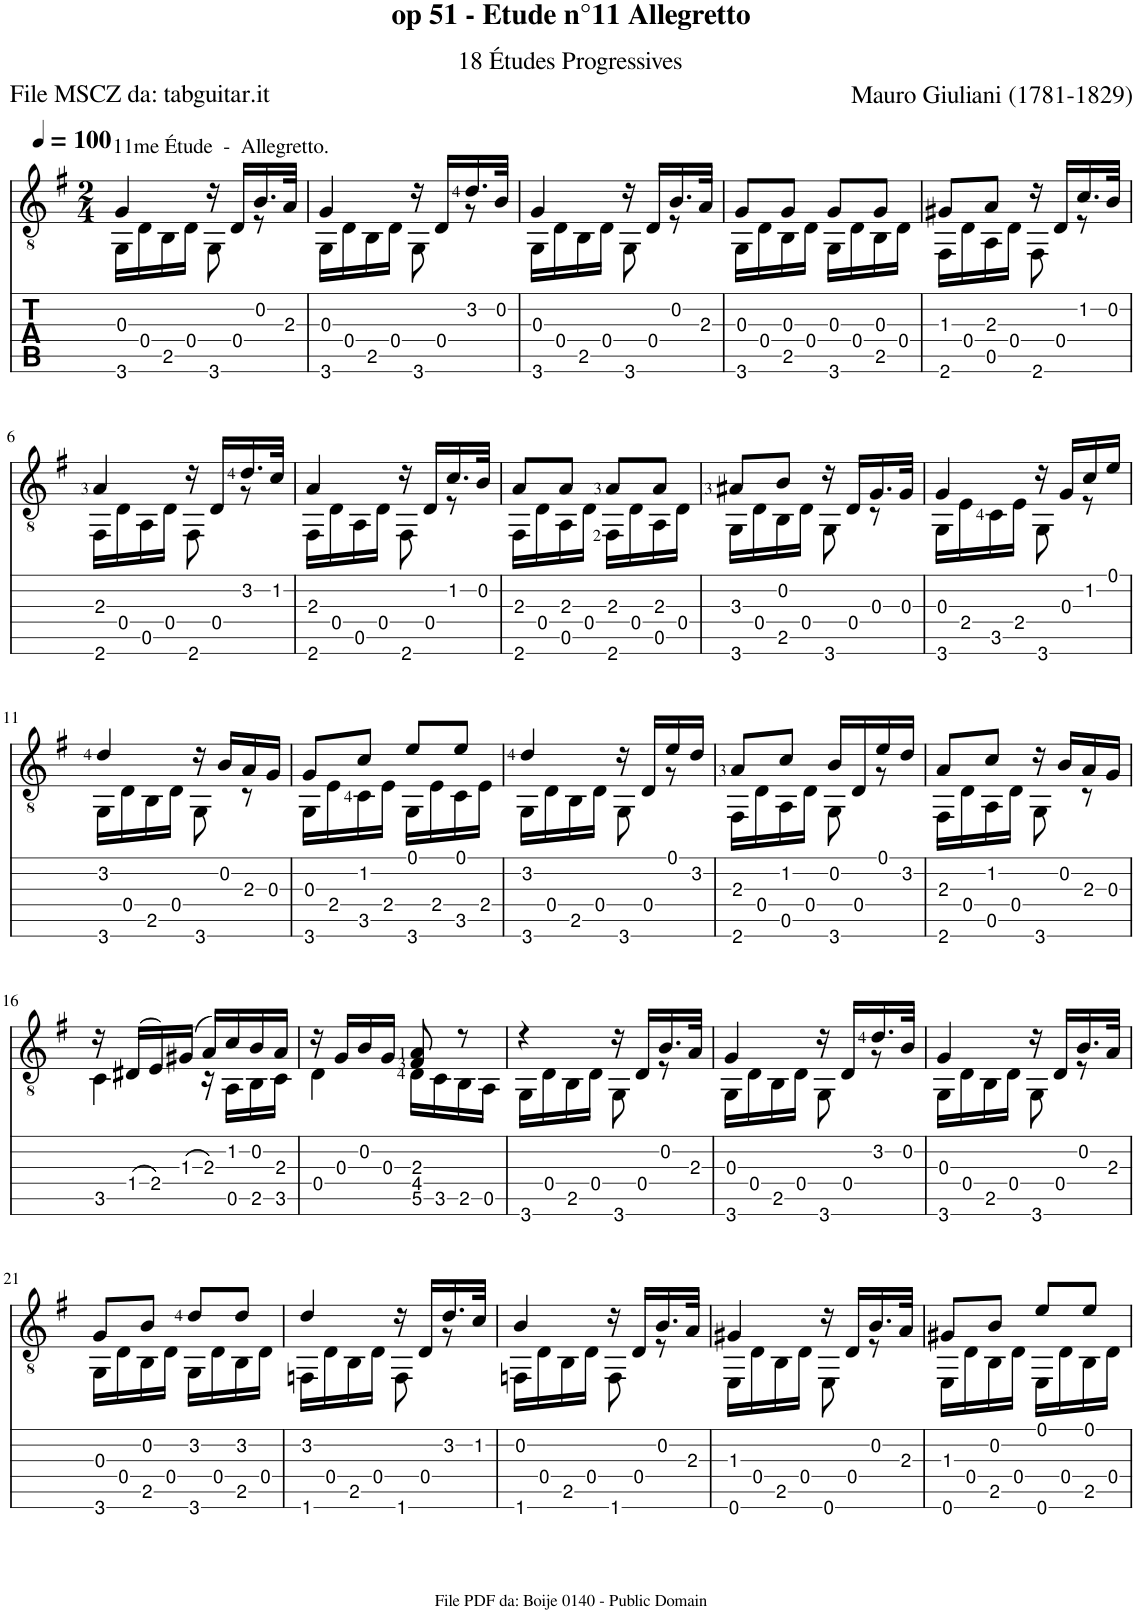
**kern	**kern
*part1	*part1
*staff2	*staff1
*I"Guitar	*
*I'Guit.	*
*stria6	*
*	*clefGv2
*k[f#]	*k[f#]
*M2/4	*M2/4
*MM100	*MM100
=1	=1
*^	*^
!	!	!LO:TX:a:t=11me Étude  -  Allegretto.	!
4G	16GGLL	4G/	16GG\LL
.	16DJ	.	16D\
.	16BBL	.	16BB\
.	16DJJ	.	16D\JJ
16r	8GG	16r	8GG\
16DLL	.	16D/LL	.
16.B	8r	16.B/	8r
32AJJk	.	32A/JJk	.
=2	=2	=2	=2
4G	16GGLL	4G/	16GG\LL
.	16DJ	.	16D\
.	16BBL	.	16BB\
.	16DJJ	.	16D\JJ
16r	8GG	16r	8GG\
16DLL	.	16D/LL	.
16.d	8r	16.d/	8r
32BJJk	.	32B/JJk	.
=3	=3	=3	=3
4G	16GGLL	4G/	16GG\LL
.	16DJ	.	16D\
.	16BBL	.	16BB\
.	16DJJ	.	16D\JJ
16r	8GG	16r	8GG\
16DLL	.	16D/LL	.
16.B	8r	16.B/	8r
32AJJk	.	32A/JJk	.
=4	=4	=4	=4
8GL	16GGLL	8G/L	16GG\LL
.	16DJ	.	16D\
8GJ	16BBL	8G/J	16BB\
.	16DJJ	.	16D\JJ
8GL	16GGLL	8G/L	16GG\LL
.	16DJ	.	16D\
8GJ	16BBL	8G/J	16BB\
.	16DJJ	.	16D\JJ
=5	=5	=5	=5
8G#L	16FF#LL	8G#X/L	16FF#\LL
.	16DJ	.	16D\
8AJ	16AAL	8A/J	16AA\
.	16DJJ	.	16D\JJ
16r	8FF#	16r	8FF#\
16DLL	.	16D/LL	.
16.c	8r	16.c/	8r
32BJJk	.	32B/JJk	.
!!LO:LB:g=z	!!
=6	=6	=6	=6
4A	16FF#LL	4A/	16FF#\LL
.	16DJ	.	16D\
.	16AAL	.	16AA\
.	16DJJ	.	16D\JJ
16r	8FF#	16r	8FF#\
16DLL	.	16D/LL	.
16.d	8r	16.d/	8r
32cJJk	.	32c/JJk	.
=7	=7	=7	=7
4A	16FF#LL	4A/	16FF#\LL
.	16DJ	.	16D\
.	16AAL	.	16AA\
.	16DJJ	.	16D\JJ
16r	8FF#	16r	8FF#\
16DLL	.	16D/LL	.
16.c	8r	16.c/	8r
32BJJk	.	32B/JJk	.
=8	=8	=8	=8
8AL	16FF#LL	8A/L	16FF#\LL
.	16DJ	.	16D\
8AJ	16AAL	8A/J	16AA\
.	16DJJ	.	16D\JJ
8AL	16FF#LL	8A/L	16FF#\LL
.	16DJ	.	16D\
8AJ	16AAL	8A/J	16AA\
.	16DJJ	.	16D\JJ
=9	=9	=9	=9
8A#L	16GGLL	8A#X/L	16GG\LL
.	16DJ	.	16D\
8BJ	16BBL	8B/J	16BB\
.	16DJJ	.	16D\JJ
16r	8GG	16r	8GG\
16DLL	.	16D/LL	.
16.G	8r	16.G/	8r
32GJJk	.	32G/JJk	.
=10	=10	=10	=10
4G	16GGLL	4G/	16GG\LL
.	16EJ	.	16E\
.	16CL	.	16C\
.	16EJJ	.	16E\JJ
16r	8GG	16r	8GG\
16GLL	.	16G/LL	.
16c	8r	16c/	8r
16eJJ	.	16e/JJ	.
!!LO:LB:g=z	!!
=11	=11	=11	=11
4d	16GGLL	4d/	16GG\LL
.	16DJ	.	16D\
.	16BBL	.	16BB\
.	16DJJ	.	16D\JJ
16r	8GG	16r	8GG\
16BLL	.	16B/LL	.
16A	8r	16A/	8r
16GJJ	.	16G/JJ	.
=12	=12	=12	=12
8GL	16GGLL	8G/L	16GG\LL
.	16EJ	.	16E\
8cJ	16CL	8c/J	16C\
.	16EJJ	.	16E\JJ
8eL	16GGLL	8e/L	16GG\LL
.	16EJ	.	16E\
8eJ	16CL	8e/J	16C\
.	16EJJ	.	16E\JJ
=13	=13	=13	=13
4d	16GGLL	4d/	16GG\LL
.	16DJ	.	16D\
.	16BBL	.	16BB\
.	16DJJ	.	16D\JJ
16r	8GG	16r	8GG\
16DLL	.	16D/LL	.
16e	8r	16e/	8r
16dJJ	.	16d/JJ	.
=14	=14	=14	=14
8AL	16FF#LL	8A/L	16FF#\LL
.	16DJ	.	16D\
8cJ	16AAL	8c/J	16AA\
.	16DJJ	.	16D\JJ
16BLL	8GG	16B/LL	8GG\
16DJ	.	16D/	.
16eL	8r	16e/	8r
16dJJ	.	16d/JJ	.
=15	=15	=15	=15
8AL	16FF#LL	8A/L	16FF#\LL
.	16DJ	.	16D\
8cJ	16AAL	8c/J	16AA\
.	16DJJ	.	16D\JJ
16r	8GG	16r	8GG\
16BLL	.	16B/LL	.
16A	8r	16A/	8r
16GJJ	.	16G/JJ	.
!!LO:LB:g=z	!!
=16	=16	=16	=16
16r	4C	16r	4C\
16D#LL	.	(16D#X/LL	.
16E	.	16E/)	.
16G#JJ	.	(16G#X/JJ	.
16ALL	16r	16A/LL)	16r
16cJ	16AALL	16c/	16AA\LL
16BL	16BB	16B/	16BB\
16AJJ	16CJJ	16A/JJ	16C\JJ
=17	=17	=17	=17
16r	4D	16r	4D\
16GLL	.	16G/LL	.
16B	.	16B/	.
16GJJ	.	16G/JJ	.
8F# 8A	16DLL	8F#/ 8A/	16D\LL
.	16CJ	.	16C\
8r	16BBL	8r	16BB\
.	16AAJJ	.	16AA\JJ
=18	=18	=18	=18
4r	16GGLL	4r	16GG\LL
.	16DJ	.	16D\
.	16BBL	.	16BB\
.	16DJJ	.	16D\JJ
16r	8GG	16r	8GG\
16DLL	.	16D/LL	.
16.B	8r	16.B/	8r
32AJJk	.	32A/JJk	.
=19	=19	=19	=19
4G	16GGLL	4G/	16GG\LL
.	16DJ	.	16D\
.	16BBL	.	16BB\
.	16DJJ	.	16D\JJ
16r	8GG	16r	8GG\
16DLL	.	16D/LL	.
16.d	8r	16.d/	8r
32BJJk	.	32B/JJk	.
=20	=20	=20	=20
4G	16GGLL	4G/	16GG\LL
.	16DJ	.	16D\
.	16BBL	.	16BB\
.	16DJJ	.	16D\JJ
16r	8GG	16r	8GG\
16DLL	.	16D/LL	.
16.B	8r	16.B/	8r
32AJJk	.	32A/JJk	.
!!LO:LB:g=z	!!
=21	=21	=21	=21
8GL	16GGLL	8G/L	16GG\LL
.	16DJ	.	16D\
8BJ	16BBL	8B/J	16BB\
.	16DJJ	.	16D\JJ
8dL	16GGLL	8d/L	16GG\LL
.	16DJ	.	16D\
8dJ	16BBL	8d/J	16BB\
.	16DJJ	.	16D\JJ
=22	=22	=22	=22
4d	16FFLL	4d/	16FFn\LL
.	16DJ	.	16D\
.	16BBL	.	16BB\
.	16DJJ	.	16D\JJ
16r	8FF	16r	8FF\
16DLL	.	16D/LL	.
16.d	8r	16.d/	8r
32cJJk	.	32c/JJk	.
=23	=23	=23	=23
4B	16FFLL	4B/	16FFn\LL
.	16DJ	.	16D\
.	16BBL	.	16BB\
.	16DJJ	.	16D\JJ
16r	8FF	16r	8FF\
16DLL	.	16D/LL	.
16.B	8r	16.B/	8r
32AJJk	.	32A/JJk	.
=24	=24	=24	=24
4G#	16EELL	4G#X/	16EE\LL
.	16DJ	.	16D\
.	16BBL	.	16BB\
.	16DJJ	.	16D\JJ
16r	8EE	16r	8EE\
16DLL	.	16D/LL	.
16.B	8r	16.B/	8r
32AJJk	.	32A/JJk	.
=25	=25	=25	=25
8G#L	16EELL	8G#X/L	16EE\LL
.	16DJ	.	16D\
8BJ	16BBL	8B/J	16BB\
.	16DJJ	.	16D\JJ
8eL	16EELL	8e/L	16EE\LL
.	16DJ	.	16D\
8eJ	16BBL	8e/J	16BB\
.	16DJJ	.	16D\JJ
*v	*v	*	*
*	*v	*v
=	=
*-	*-
